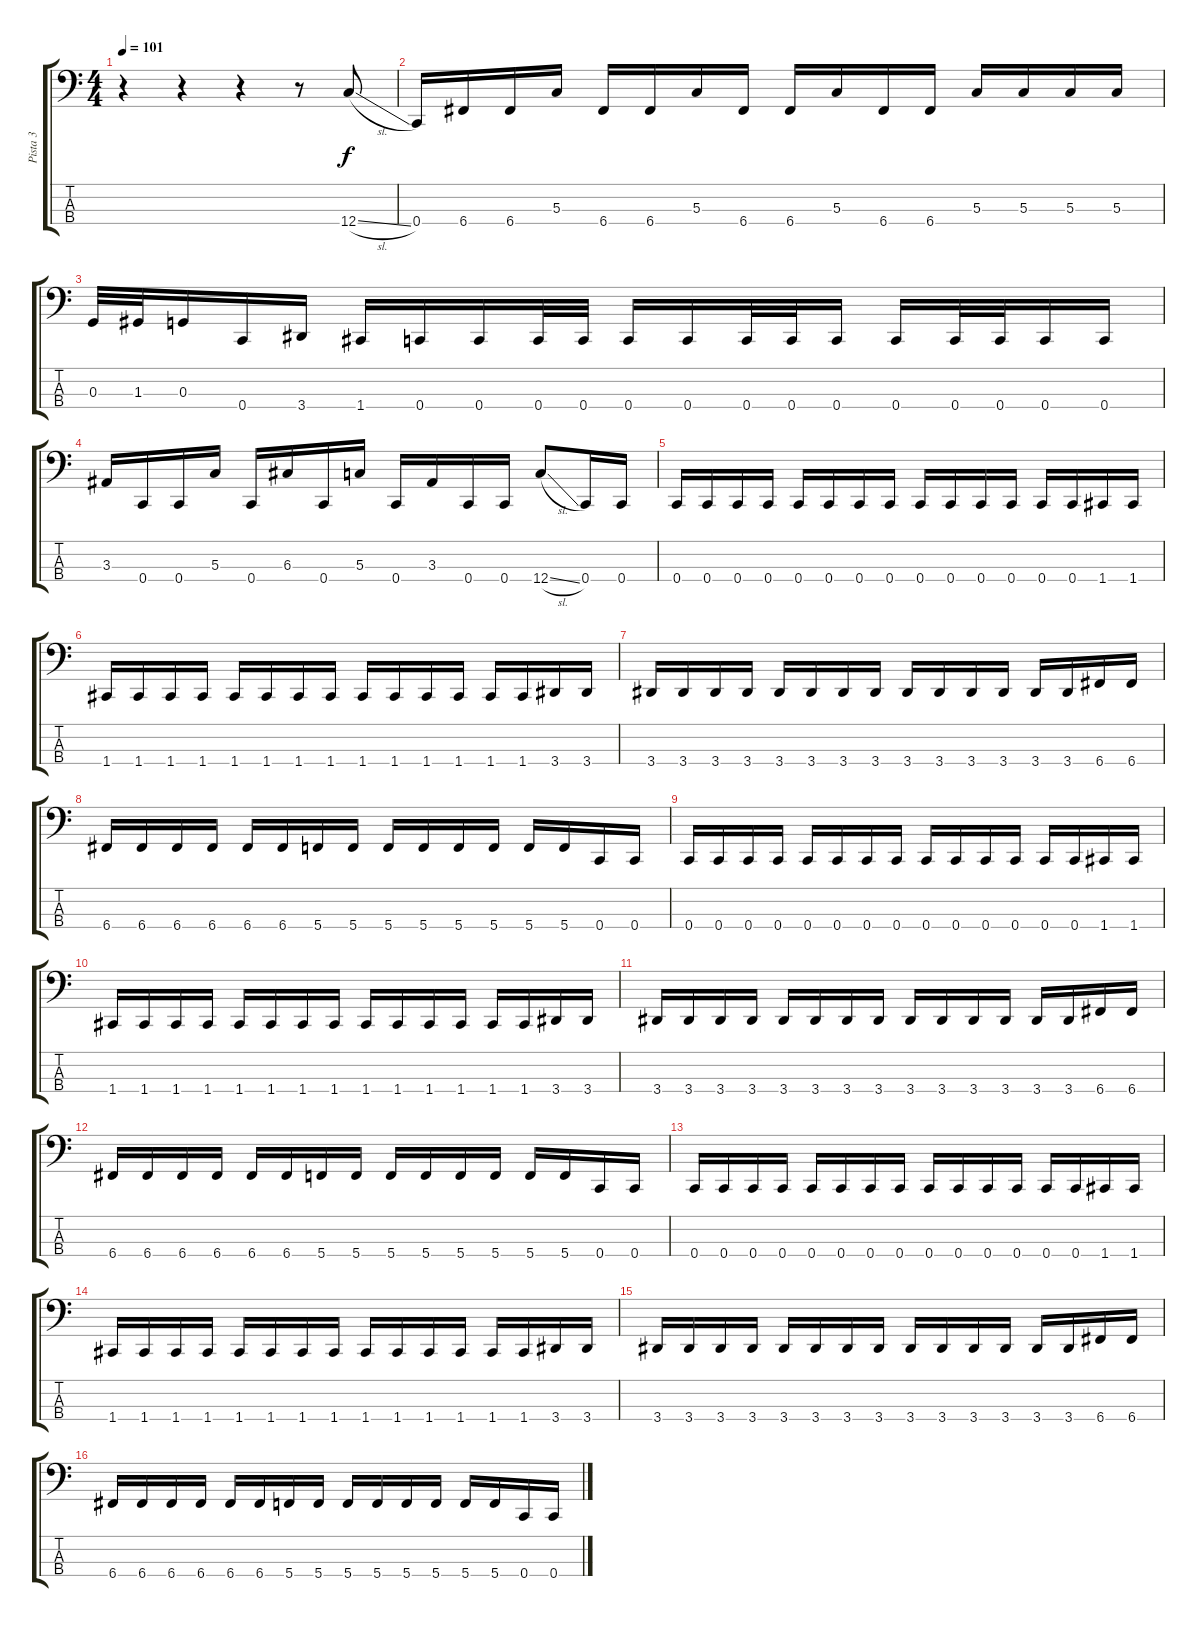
\track ("Pista 3" "Pista 3") {instrument electricbasspick}
\staff {score tabs}
\tuning (G2 D2 G1 C1) {hide}
\ts (4 4)
\tempo 101
\clef f4
\ks c
r.4{dy f} r.4 r.4 r.8 12.4{sl}.8 |
0.4.16 6.4.16 6.4.16 5.3.16 6.4.16 6.4.16 5.3.16 6.4.16 6.4.16 5.3.16 6.4.16 6.4.16 5.3.16 5.3.16 5.3.16 5.3.16 |
0.3.32 1.3.32 0.3.16 0.4.16 3.4.16 1.4.16 0.4.16 0.4.16 0.4.32 0.4.32 0.4.16 0.4.16 0.4.32 0.4.32 0.4.16 0.4.16 0.4.32 0.4.32 0.4.16 0.4.16 |
3.3.16 0.4.16 0.4.16 5.3.16 0.4.16 6.3.16 0.4.16 5.3.16 0.4.16 3.3.16 0.4.16 0.4.16 12.4{sl}.8 0.4.16 0.4.16 |
0.4.16 0.4.16 0.4.16 0.4.16 0.4.16 0.4.16 0.4.16 0.4.16 0.4.16 0.4.16 0.4.16 0.4.16 0.4.16 0.4.16 1.4.16 1.4.16 |
1.4.16 1.4.16 1.4.16 1.4.16 1.4.16 1.4.16 1.4.16 1.4.16 1.4.16 1.4.16 1.4.16 1.4.16 1.4.16 1.4.16 3.4.16 3.4.16 |
3.4.16 3.4.16 3.4.16 3.4.16 3.4.16 3.4.16 3.4.16 3.4.16 3.4.16 3.4.16 3.4.16 3.4.16 3.4.16 3.4.16 6.4.16 6.4.16 |
6.4.16 6.4.16 6.4.16 6.4.16 6.4.16 6.4.16 5.4.16 5.4.16 5.4.16 5.4.16 5.4.16 5.4.16 5.4.16 5.4.16 0.4.16 0.4.16 |
0.4.16 0.4.16 0.4.16 0.4.16 0.4.16 0.4.16 0.4.16 0.4.16 0.4.16 0.4.16 0.4.16 0.4.16 0.4.16 0.4.16 1.4.16 1.4.16 |
1.4.16 1.4.16 1.4.16 1.4.16 1.4.16 1.4.16 1.4.16 1.4.16 1.4.16 1.4.16 1.4.16 1.4.16 1.4.16 1.4.16 3.4.16 3.4.16 |
3.4.16 3.4.16 3.4.16 3.4.16 3.4.16 3.4.16 3.4.16 3.4.16 3.4.16 3.4.16 3.4.16 3.4.16 3.4.16 3.4.16 6.4.16 6.4.16 |
6.4.16 6.4.16 6.4.16 6.4.16 6.4.16 6.4.16 5.4.16 5.4.16 5.4.16 5.4.16 5.4.16 5.4.16 5.4.16 5.4.16 0.4.16 0.4.16 |
0.4.16 0.4.16 0.4.16 0.4.16 0.4.16 0.4.16 0.4.16 0.4.16 0.4.16 0.4.16 0.4.16 0.4.16 0.4.16 0.4.16 1.4.16 1.4.16 |
1.4.16 1.4.16 1.4.16 1.4.16 1.4.16 1.4.16 1.4.16 1.4.16 1.4.16 1.4.16 1.4.16 1.4.16 1.4.16 1.4.16 3.4.16 3.4.16 |
3.4.16 3.4.16 3.4.16 3.4.16 3.4.16 3.4.16 3.4.16 3.4.16 3.4.16 3.4.16 3.4.16 3.4.16 3.4.16 3.4.16 6.4.16 6.4.16 |
6.4.16 6.4.16 6.4.16 6.4.16 6.4.16 6.4.16 5.4.16 5.4.16 5.4.16 5.4.16 5.4.16 5.4.16 5.4.16 5.4.16 0.4.16 0.4.16
